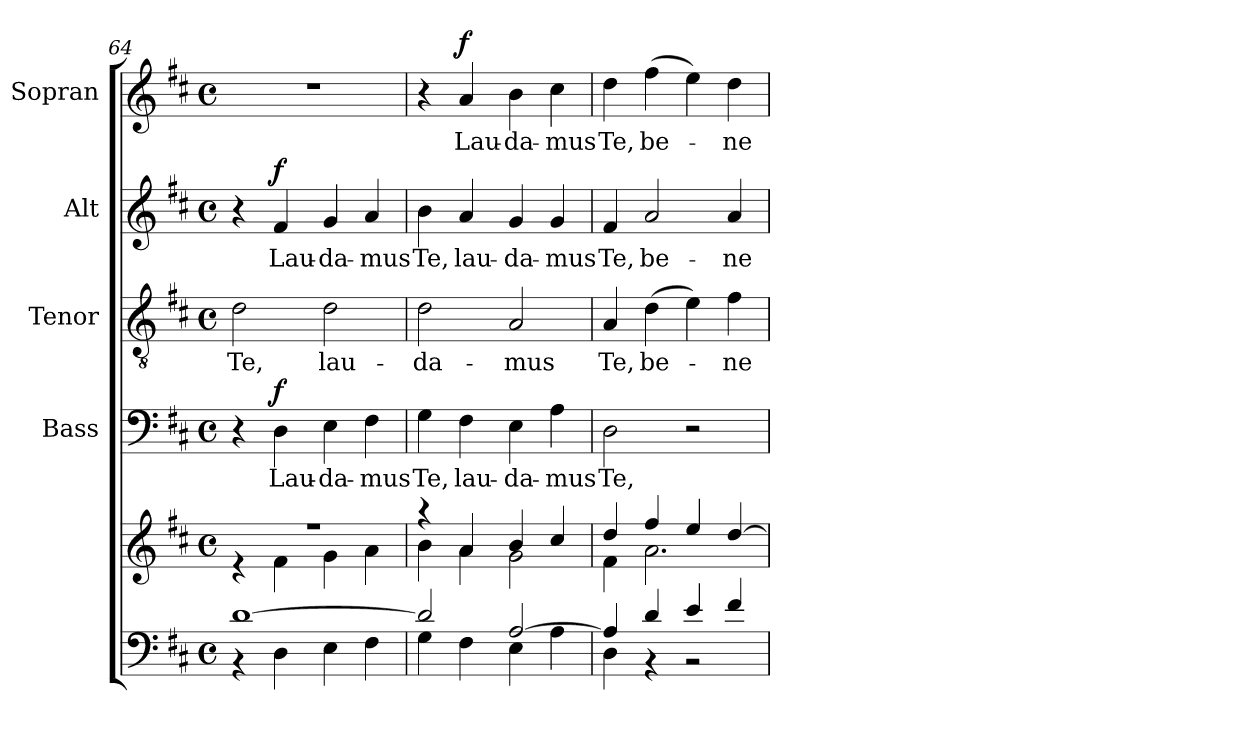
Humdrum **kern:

**kern	**kern	**kern	**text	**dynam	**kern	**text	**kern	**text	**dynam	**kern	**text	**dynam
*part5	*part5	*part4	*part4	*part4	*part3	*part3	*part2	*part2	*part2	*part1	*part1	*part1
*staff6	*staff5	*staff4	*staff4	*staff4	*staff3	*staff3	*staff2	*staff2	*staff2	*staff1	*staff1	*staff1
*	*	*I"Bass	*	*	*I"Tenor	*	*I"Alt	*	*	*I"Sopran	*	*
*	*	*I'B.	*	*	*I'T.	*	*I'A.	*	*	*I'S.	*	*
*clefF4	*clefG2	*clefF4	*	*	*clefGv2	*	*clefG2	*	*	*clefG2	*	*
*k[f#c#]	*k[f#c#]	*k[f#c#]	*	*	*k[f#c#]	*	*k[f#c#]	*	*	*k[f#c#]	*	*
*D:	*D:	*D:	*	*	*D:	*	*D:	*	*	*D:	*	*
*M4/4	*M4/4	*M4/4	*	*	*M4/4	*	*M4/4	*	*	*M4/4	*	*
*met(c)	*met(c)	*met(c)	*	*	*met(c)	*	*met(c)	*	*	*met(c)	*	*
=64	=64	=64	=64	=64	=64	=64	=64	=64	=64	=64	=64	=64
*^	*^	*	*	*	*	*	*	*	*	*	*	*
!	!	!	!	!	!	!	!	!LO:LY:b	!	!	!	!	!	!
[>1d	4r	1r	4re	4r	.	.	2d\	Te,	4r	.	.	1r	.	.
!	!	!	!	!	!LO:LY:b	!LO:DY:a	!	!	!	!LO:LY:b	!LO:DY:a	!	!	!
.	4D\	.	4f#\	4D\	Lau-	f	.	.	4f#/	Lau-	f	.	.	.
!	!	!	!	!	!LO:LY:b	!	!	!LO:LY:b	!	!LO:LY:b	!	!	!	!
.	4E\	.	4g\	4E\	-da-	.	2d\	lau-	4g/	-da-	.	.	.	.
!	!	!	!	!	!LO:LY:b	!	!	!	!	!LO:LY:b	!	!	!	!
.	4F#\	.	4a\	4F#\	-mus	.	.	.	4a/	-mus	.	.	.	.
=65	=65	=65	=65	=65	=65	=65	=65	=65	=65	=65	=65	=65	=65	=65
!	!	!	!	!	!LO:LY:b	!	!	!LO:LY:b	!	!LO:LY:b	!	!	!	!
2d/]	4G\	4rgg	4b\	4G\	Te,	.	2d\	-da-	4b\	Te,	.	4r	.	.
!	!	!	!	!	!LO:LY:b	!	!	!	!	!LO:LY:b	!	!	!LO:LY:b	!LO:DY:a
.	4F#\	4a/	4a\	4F#\	lau-	.	.	.	4a/	lau-	.	4a/	Lau-	f
!	!	!	!	!	!LO:LY:b	!	!	!LO:LY:b	!	!LO:LY:b	!	!	!LO:LY:b	!
[>2A/	4E\	4b/	2g\	4E\	-da-	.	2A/	-mus	4g/	-da-	.	4b\	-da-	.
!	!	!	!	!	!LO:LY:b	!	!	!	!	!LO:LY:b	!	!	!LO:LY:b	!
.	4A\	4cc#/	.	4A\	-mus	.	.	.	4g/	-mus	.	4cc#\	-mus	.
=66	=66	=66	=66	=66	=66	=66	=66	=66	=66	=66	=66	=66	=66	=66
!	!	!	!	!	!LO:LY:b	!	!	!LO:LY:b	!	!LO:LY:b	!	!	!LO:LY:b	!
4A/]	4D\	4dd/	4f#\	2D\	Te,	.	4A/	Te,	4f#/	Te,	.	4dd\	Te,	.
!	!	!	!	!	!	!	!	!LO:LY:b	!	!LO:LY:b	!	!	!LO:LY:b	!
4d/	4r	4ff#/	2.a\	.	.	.	(>4d\	be-	2a/	be-	.	(>4ff#\	be-	.
4e/	2r	4ee/	.	2r	.	.	4e\)	.	.	.	.	4ee\)	.	.
!	!	!	!	!	!	!	!	!LO:LY:b	!	!LO:LY:b	!	!	!LO:LY:b	!
4f#/	.	[>4dd/	.	.	.	.	4f#\	-ne-	4a/	-ne-	.	4dd\	-ne-	.
*v	*v	*	*	*	*	*	*	*	*	*	*	*	*	*
*	*v	*v	*	*	*	*	*	*	*	*	*	*	*
=	=	=	=	=	=	=	=	=	=	=	=	=
*-	*-	*-	*-	*-	*-	*-	*-	*-	*-	*-	*-	*-
